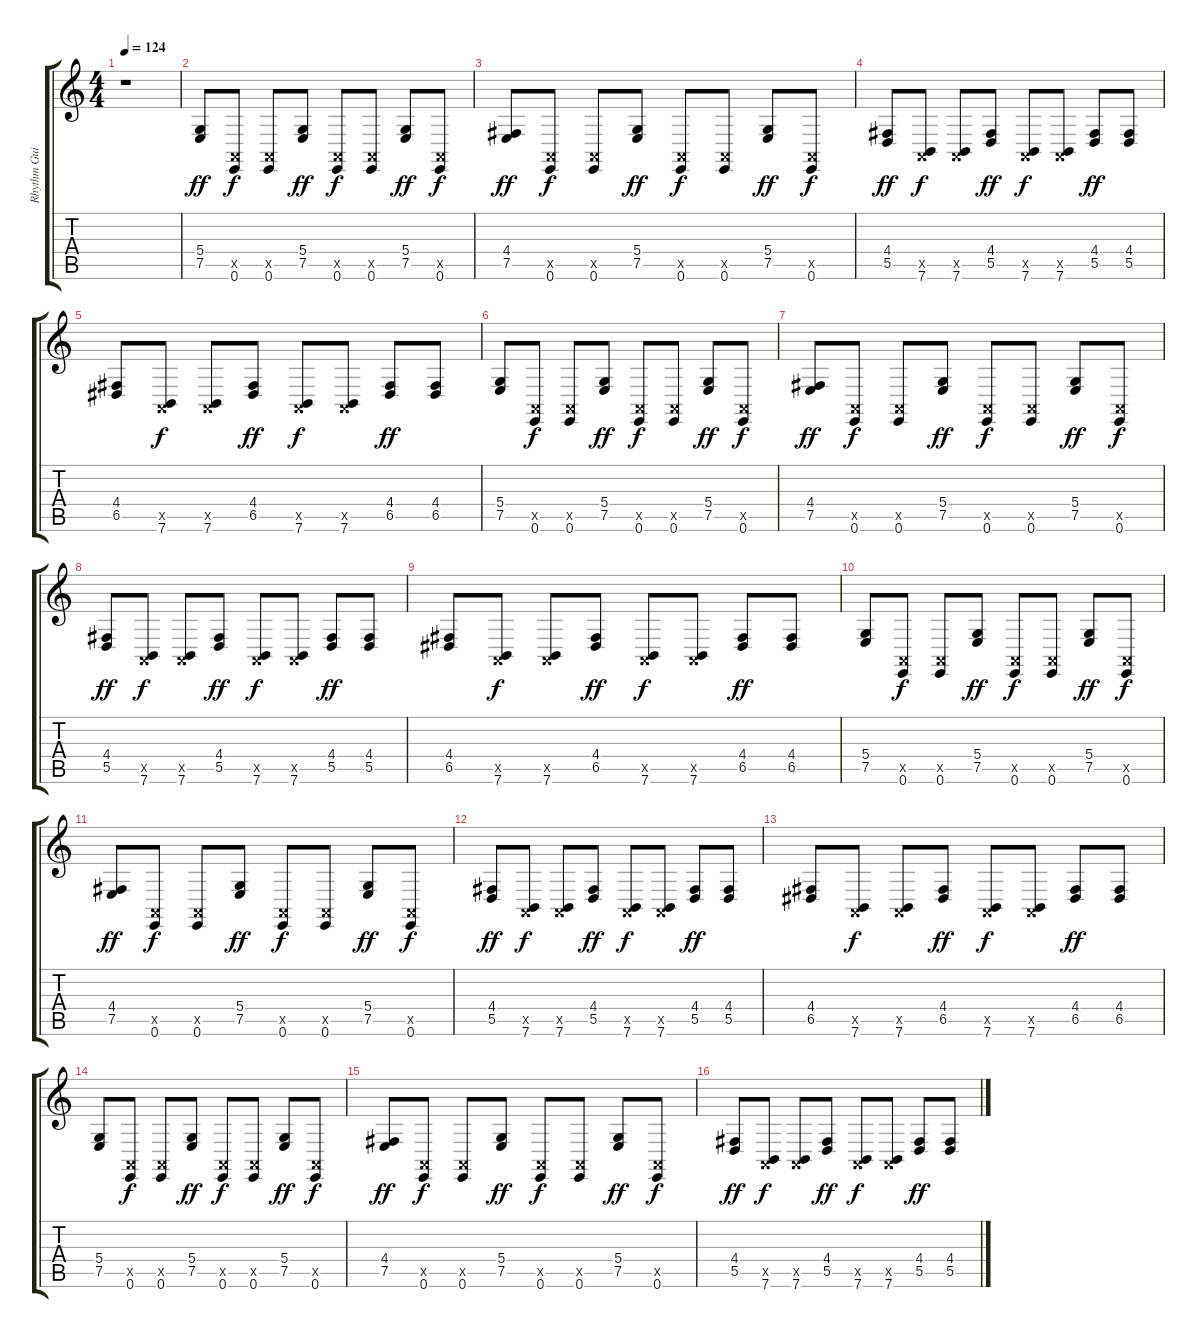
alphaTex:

\track ("Rhythm Guitar 2" "Rhythm Gui") {instrument lead1square}
\staff {score tabs}
\tuning (E4 B3 G3 D3 A2 E2) {hide}
\ts (4 4)
\tempo 124
\clef g2
\ks c
r.1{dy ff} |
(5.4 7.5).8 (0.5{x} 0.6).8{dy f} (0.5{x} 0.6).8 (5.4 7.5).8{dy ff} (0.5{x} 0.6).8{dy f} (0.5{x} 0.6).8 (5.4 7.5).8{dy ff} (0.5{x} 0.6).8{dy f} |
(4.4 7.5).8{dy ff} (0.5{x} 0.6).8{dy f} (0.5{x} 0.6).8 (5.4 7.5).8{dy ff} (0.5{x} 0.6).8{dy f} (0.5{x} 0.6).8 (5.4 7.5).8{dy ff} (0.5{x} 0.6).8{dy f} |
(4.4 5.5).8{dy ff} (0.5{x} 7.6).8{dy f} (0.5{x} 7.6).8 (4.4 5.5).8{dy ff} (0.5{x} 7.6).8{dy f} (0.5{x} 7.6).8 (4.4 5.5).8{dy ff} (4.4 5.5).8 |
(4.4 6.5).8 (0.5{x} 7.6).8{dy f} (0.5{x} 7.6).8 (4.4 6.5).8{dy ff} (0.5{x} 7.6).8{dy f} (0.5{x} 7.6).8 (4.4 6.5).8{dy ff} (4.4 6.5).8 |
(5.4 7.5).8 (0.5{x} 0.6).8{dy f} (0.5{x} 0.6).8 (5.4 7.5).8{dy ff} (0.5{x} 0.6).8{dy f} (0.5{x} 0.6).8 (5.4 7.5).8{dy ff} (0.5{x} 0.6).8{dy f} |
(4.4 7.5).8{dy ff} (0.5{x} 0.6).8{dy f} (0.5{x} 0.6).8 (5.4 7.5).8{dy ff} (0.5{x} 0.6).8{dy f} (0.5{x} 0.6).8 (5.4 7.5).8{dy ff} (0.5{x} 0.6).8{dy f} |
(4.4 5.5).8{dy ff} (0.5{x} 7.6).8{dy f} (0.5{x} 7.6).8 (4.4 5.5).8{dy ff} (0.5{x} 7.6).8{dy f} (0.5{x} 7.6).8 (4.4 5.5).8{dy ff} (4.4 5.5).8 |
(4.4 6.5).8 (0.5{x} 7.6).8{dy f} (0.5{x} 7.6).8 (4.4 6.5).8{dy ff} (0.5{x} 7.6).8{dy f} (0.5{x} 7.6).8 (4.4 6.5).8{dy ff} (4.4 6.5).8 |
(5.4 7.5).8 (0.5{x} 0.6).8{dy f} (0.5{x} 0.6).8 (5.4 7.5).8{dy ff} (0.5{x} 0.6).8{dy f} (0.5{x} 0.6).8 (5.4 7.5).8{dy ff} (0.5{x} 0.6).8{dy f} |
(4.4 7.5).8{dy ff} (0.5{x} 0.6).8{dy f} (0.5{x} 0.6).8 (5.4 7.5).8{dy ff} (0.5{x} 0.6).8{dy f} (0.5{x} 0.6).8 (5.4 7.5).8{dy ff} (0.5{x} 0.6).8{dy f} |
(4.4 5.5).8{dy ff} (0.5{x} 7.6).8{dy f} (0.5{x} 7.6).8 (4.4 5.5).8{dy ff} (0.5{x} 7.6).8{dy f} (0.5{x} 7.6).8 (4.4 5.5).8{dy ff} (4.4 5.5).8 |
(4.4 6.5).8 (0.5{x} 7.6).8{dy f} (0.5{x} 7.6).8 (4.4 6.5).8{dy ff} (0.5{x} 7.6).8{dy f} (0.5{x} 7.6).8 (4.4 6.5).8{dy ff} (4.4 6.5).8 |
(5.4 7.5).8 (0.5{x} 0.6).8{dy f} (0.5{x} 0.6).8 (5.4 7.5).8{dy ff} (0.5{x} 0.6).8{dy f} (0.5{x} 0.6).8 (5.4 7.5).8{dy ff} (0.5{x} 0.6).8{dy f} |
(4.4 7.5).8{dy ff} (0.5{x} 0.6).8{dy f} (0.5{x} 0.6).8 (5.4 7.5).8{dy ff} (0.5{x} 0.6).8{dy f} (0.5{x} 0.6).8 (5.4 7.5).8{dy ff} (0.5{x} 0.6).8{dy f} |
(4.4 5.5).8{dy ff} (0.5{x} 7.6).8{dy f} (0.5{x} 7.6).8 (4.4 5.5).8{dy ff} (0.5{x} 7.6).8{dy f} (0.5{x} 7.6).8 (4.4 5.5).8{dy ff} (4.4 5.5).8
